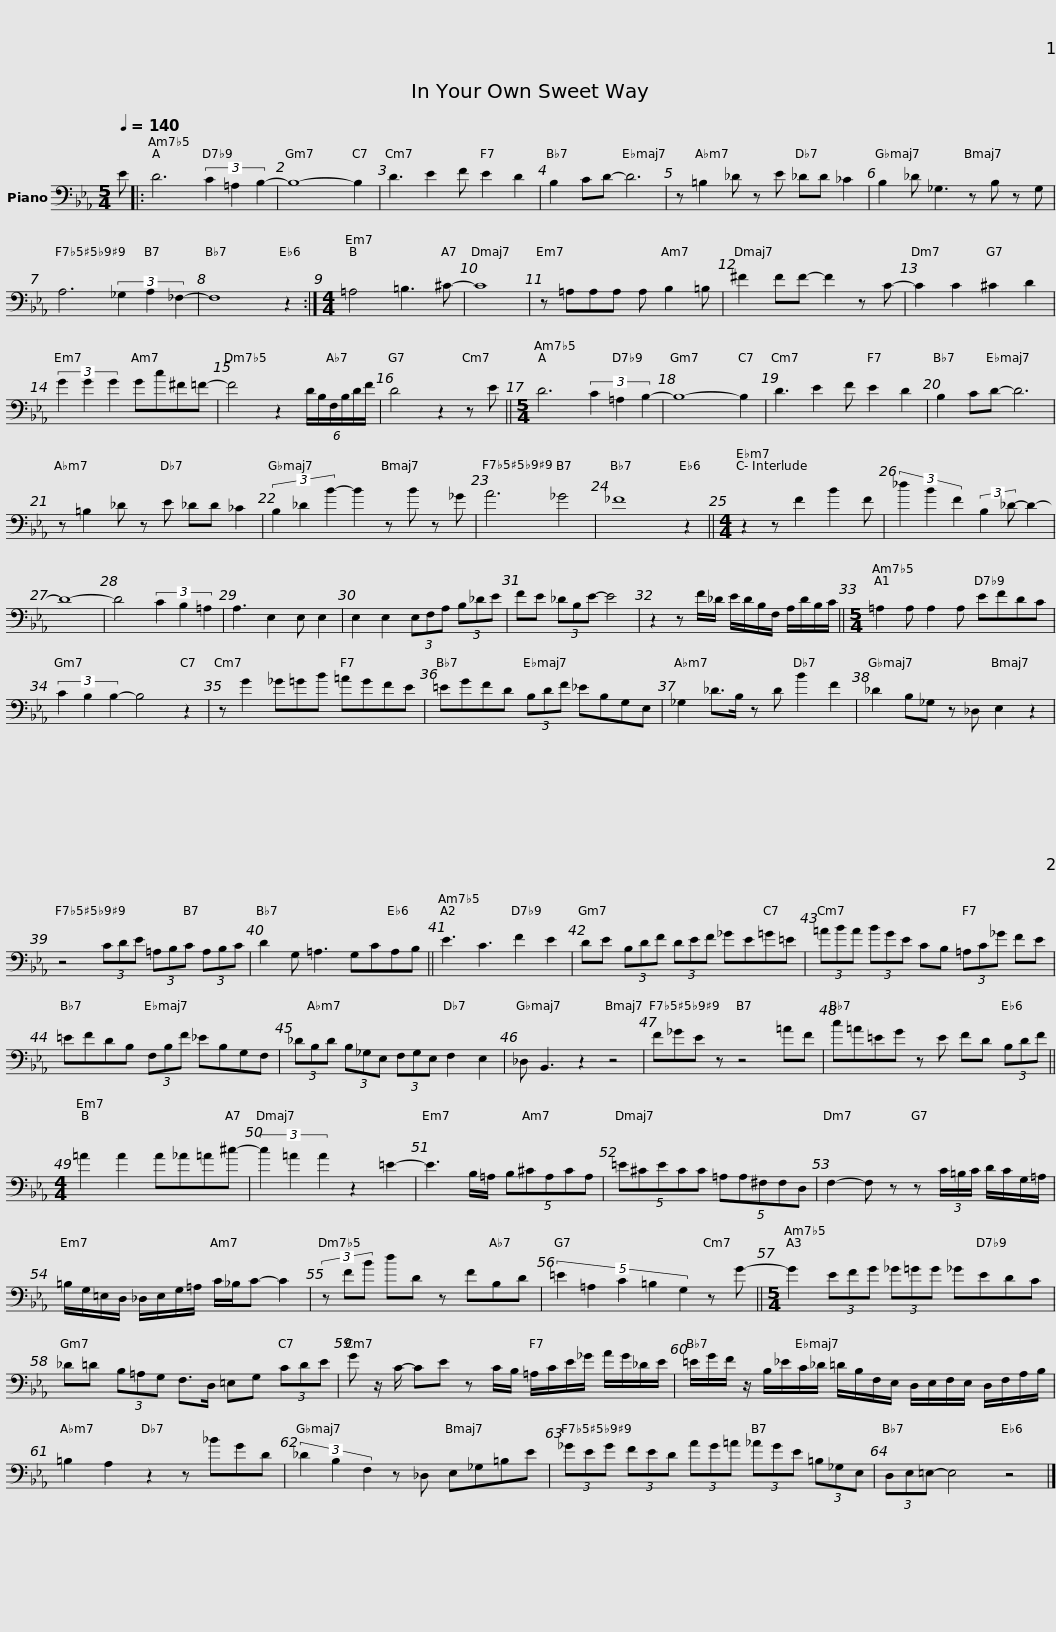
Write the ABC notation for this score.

X:1
L:1/8
Q:1/4=140
M:5/4
I:linebreak $
K:Eb
V:1 bass
V:1
 E |: D6 (3C2 =A,2 B,2- | B,8- B,2 | D3 E2 F E2 D2 | B,2 CD- D6 | %5
 z =B,2 _D z E _DD _C2 |$ B,2 _D _G,3 z B, z G, | A,6 (3_G,2 A,2 _F,2- | F,8 z2 :|[M:4/4] =A,4 =B,3 ^C- | %10
 C8 | z =A,A,A, A, B,2 =B, | ^F2 FF- F2 z C- |$ C2 C2 ^C2 D2 | (3G2 G2 G2 Gc^F=F- | %15
 F4 z2 (6:4:6D/B,/F,/B,/D/F/ | D4 z2 z E ||[M:5/4] D6 (3C2 =A,2 B,2- | B,8- B,2 |$ D3 E2 F E2 D2 | %20
 B,2 CD- D6 | z =B,2 _D z E _DD _C2 | (3B,2 _D2 B2- B2 z B z _G | A6 _G4 | _F8 z2 ||$ %25
[M:4/4] z2 z F2 B2 F | (3_d2 B2 F2 (3:2:2B,2 _D- D2- | D8- | D4 (3C2 B,2 =A,2 | A,3 E,2 E, E,2 | %30
 E,2 E,2 (3E,F,A, (3B,_DE |$ FE (3_DB,E- E4 | z2 z F/_D/ E/D/B,/F,/ A,/D/B,/C/ ||[M:5/4] =A,2 A, A,2 A, EFDC | (3C2 B,2 B,2- B,4 z2 |$ %35
 z G2 _G=GB =AGFE | =EGFD (3B,DF _EB,G,E, | _G,2 _D>B, z D B2 F2 |$ _D2 B,_G, z _D, E,2 z2 | z4 (3CDE (3=A,B,C (3A,B,C | %40
 D2 G, =A,3 G,CA,B, || E3 C3 F2 E2 |$ DE (3B,DF (3DEF _GE=G=E | (3=ABA (3BGE CB, (3=A,C_G FE |$ =EFDB, (3F,B,F _EB,G,F, | %45
 (3_DB,D (3B,_G,E, (3F,G,E, F,2 E,2 | _D, B,,3 z2 z4 | F_GE z z4 =AF |$ c=A=EG z E FD (3B,DF ||[M:4/4] =A2 A2 A_A=A^c- | %50
 (3c2 =A2 A2 z2 =E2- | E3 B,/=A,/ (5:4:5B,^CA,CA, |$ (5:4:5=E^CECC (5:4:5=A,A,^F,F,D, | F,2- F, z z (3C/=B,/C/ D/C/G,/=A,/ | =B,/G,/=E,/D,/ _D,/E,/G,/=A,/ C/_B,/C- C2 |$ %55
 (3z FB dD z FB,D | (5:3:5=E2 =A,2 C2 =B,2 G,2 z G- ||[M:5/4] G2 (3EFG (3_G=GG _GEDC |$ _D=D (3B,=A,G, F,>D, =E,G, (3CDE | G z/ C/- CE z C/B,/ =A,/C/E/_G/ A/G/_D/E/ |$ %60
 =E/G/F/ z/ B,/_E/C/_D/ =D/B,/F,/E,/ D,/E,/F,/E,/ D,/F,/A,/B,/ | =B,2 A,2 z2 z _BGD | (3_D2 B,2 F,2 z _D, E,_G,=B,E |$ (3_GEG (3FED (3AG=A (3_AGE (3=B,_G,E, | (3D,E,=E,- E,4 z4 |] %65
